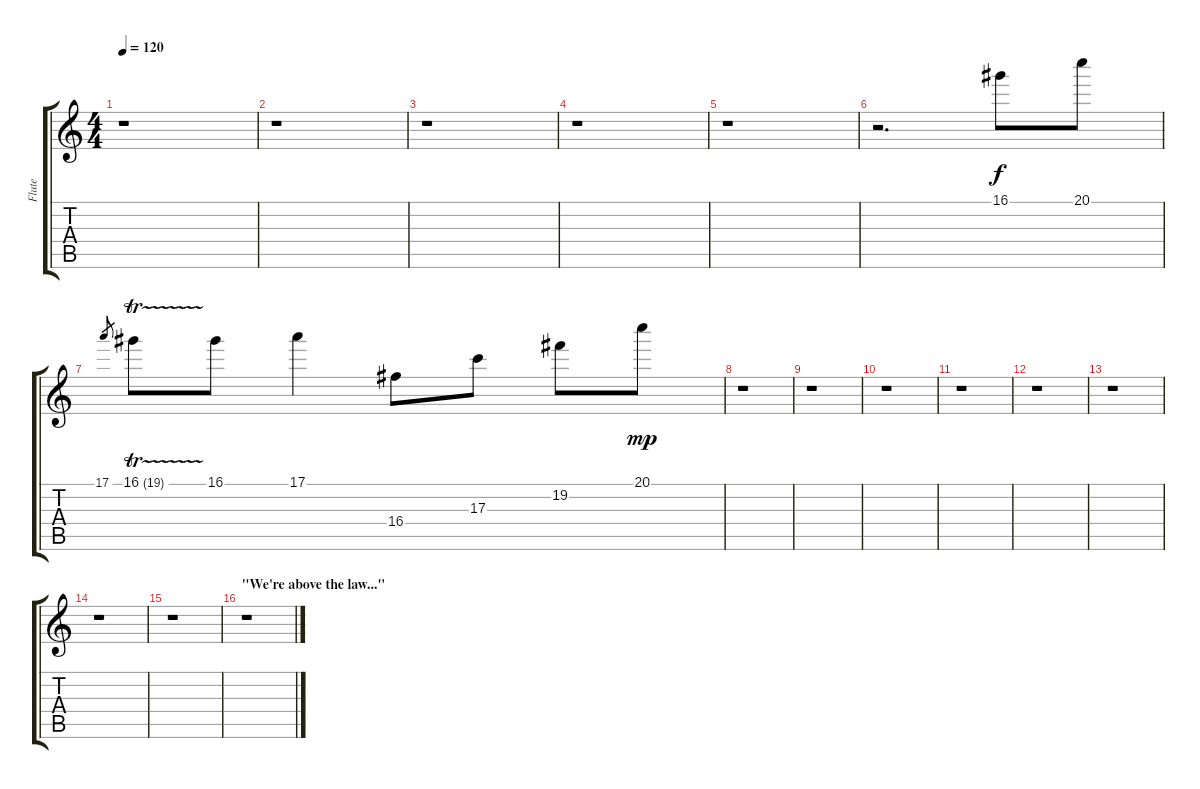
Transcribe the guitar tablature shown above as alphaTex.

\track ("Flute" "Flute") {instrument piccolo}
\staff {score tabs}
\tuning (E5 B4 G4 D4 A3 E3) {hide}
\ts (4 4)
\tempo 120
\clef g2
\ks c
r.1{dy f} |
r.1 |
r.1 |
r.1 |
r.1 |
r.2{d} 16.1.8 20.1.8 |
17.1.8{gr} 16.1{tr (19 32)}.8 16.1.8 17.1.4 16.4.8 17.3.8 19.2.8 20.1.8{dy mp} |
r.1 |
r.1 |
r.1 |
r.1 |
r.1 |
r.1 |
r.1 |
r.1 |
\section ("" "\"We're above the law...\"")
r.1
